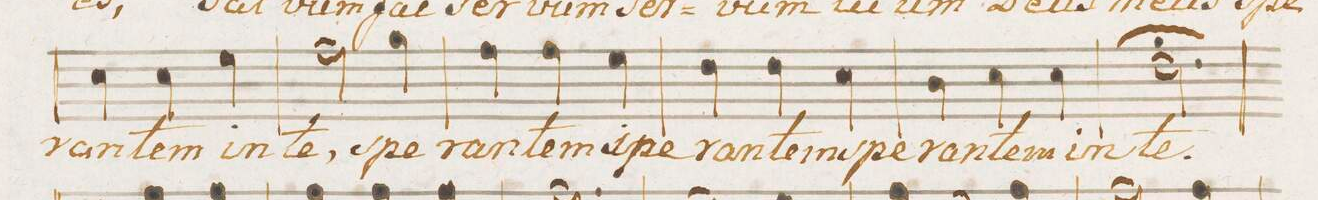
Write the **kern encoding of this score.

**kern	**text
*I"Alto.	*
*clefC3	*
*k[f#]	*
*M3/4	*
4d\	-ran-
4d\	-tem
4f#\	in
=32	=32
2g\	te,
4a\	spe-
=33	=33
4g\	-ran-
4g\	-tem
4f#\	spe-
=34	=34
4e\	-ran-
4e\	-tem
4d\	spe-
=35	=35
4c\	-ran-
4d\	-tem
4d\	in
=36	=36
2.e;>\	te.
=37||	=37||
*-	*-
